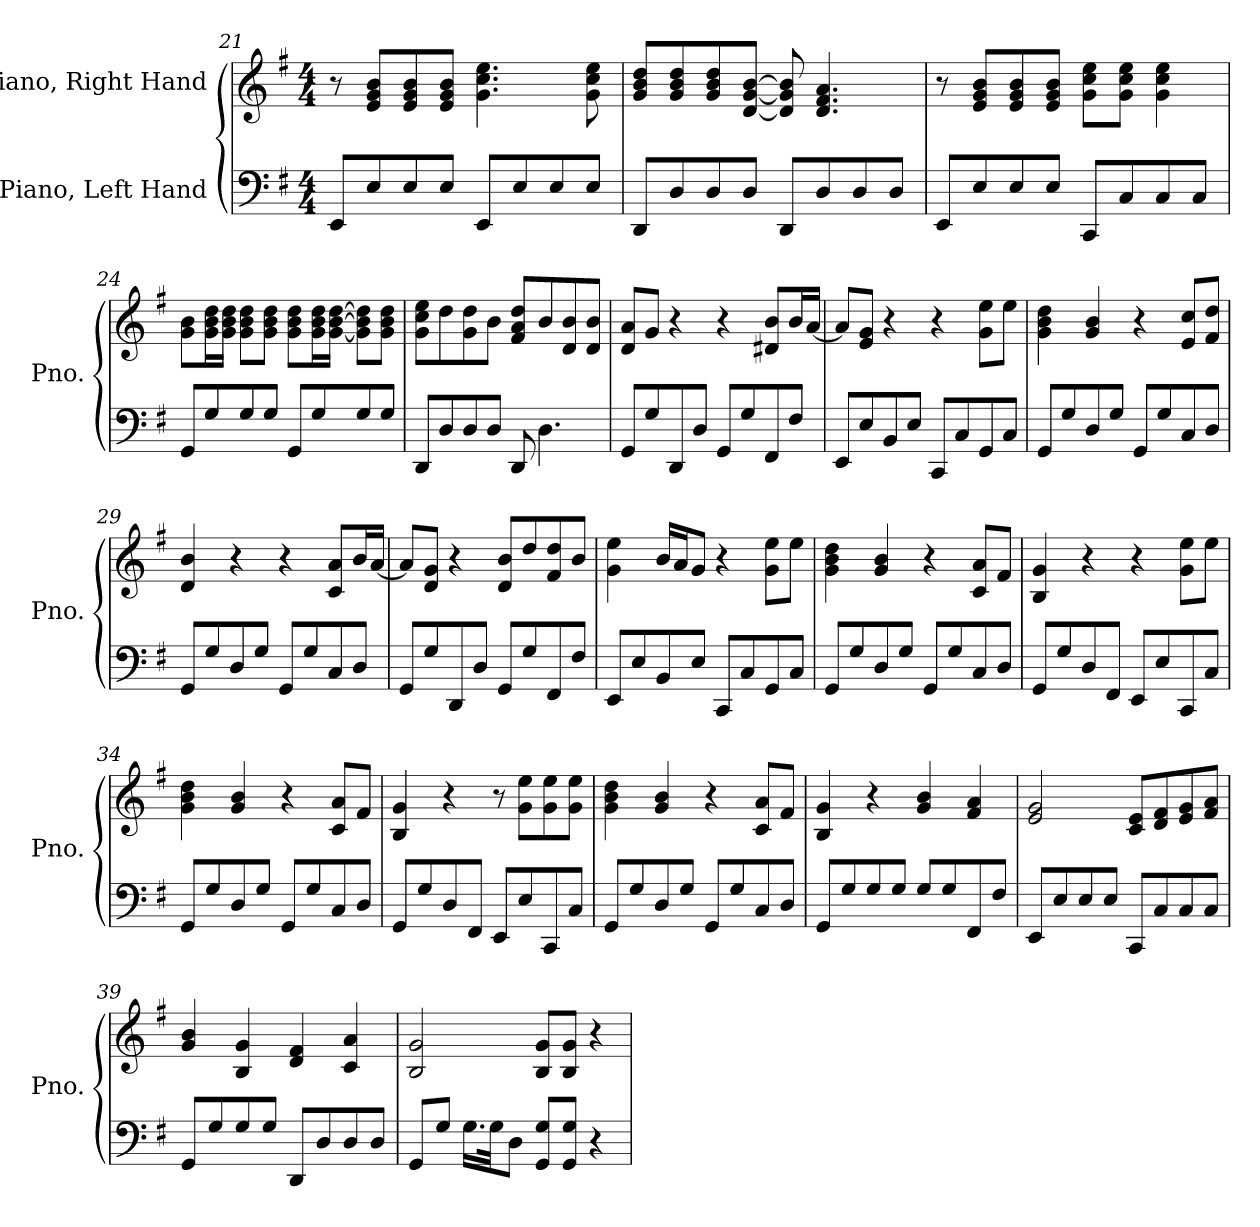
**kern	**kern
*part2	*part1
*staff2	*staff1
*I"Piano, Left Hand	*I"Piano, Right Hand
*I'Pno.	*I'Pno.
!!LO:PB:g=z
*clefF4	*clefG2
*k[f#]	*k[f#]
*M4/4	*M4/4
=21	=21
8EE/L	8r
8E/	8e/ 8g/ 8b/L
8E/	8e/ 8g/ 8b/
8E/J	8e/ 8g/ 8b/J
8EE/L	4.g\ 4.cc\ 4.ee\
8E/	.
8E/	.
8E/J	8g\ 8cc\ 8ee\
=22	=22
8DD/L	8g/ 8b/ 8dd/L
8D/	8g/ 8b/ 8dd/
8D/	8g/ 8b/ 8dd/
8D/J	[8d/ [8g/ [8b/J
8DD/L	8d/] 8g/] 8b/]
8D/	4.d/ 4.f#/ 4.a/
8D/	.
8D/J	.
=23	=23
8EE/L	8r
8E/	8e/ 8g/ 8b/L
8E/	8e/ 8g/ 8b/
8E/J	8e/ 8g/ 8b/J
8CC/L	8g\ 8cc\ 8ee\L
8C/	8g\ 8cc\ 8ee\J
8C/	4g\ 4cc\ 4ee\
8C/J	.
=24	=24
8GG/L	8g\ 8b\L
8G/	16g\ 16b\ 16dd\L
.	16g\ 16b\ 16dd\JJ
8G/	8g\ 8b\ 8dd\L
8G/J	8g\ 8b\ 8dd\J
8GG/L	8g\ 8b\ 8dd\L
8G/	16g\ 16b\ 16dd\L
.	[16g\ [16b\ [16dd\JJ
8G/	8g\] 8b\] 8dd\]L
8G/J	8g\ 8b\ 8dd\J
!!LO:LB:g=z
=25	=25
8DD/L	8g\ 8cc\ 8ee\L
8D/	8dd\
8D/	8g\ 8dd\
8D/J	8b\J
8DD/	8f#/ 8a/ 8dd/L
4.D\	8b/
.	8d/ 8b/
.	8d/ 8b/J
=26	=26
8GG/L	8d/ 8a/L
8G/	8g/J
8DD/	4r
8D/J	.
8GG/L	4r
8G/	.
8FF#/	8d#X/ 8b/L
8F#/J	16b/L
.	[16a/JJ
=27	=27
8EE/L	8a/L]
8E/	8e/ 8g/J
8BB/	4r
8E/J	.
8CC/L	4r
8C/	.
8GG/	8g\ 8ee\L
8C/J	8ee\J
=28	=28
8GG/L	4g\ 4b\ 4dd\
8G/	.
8D/	4g/ 4b/
8G/J	.
8GG/L	4r
8G/	.
8C/	8e/ 8cc/L
8D/J	8f#/ 8dd/J
!!LO:LB:g=z
=29	=29
8GG/L	4d/ 4b/
8G/	.
8D/	4r
8G/J	.
8GG/L	4r
8G/	.
8C/	8c/ 8a/L
8D/J	16b/L
.	[16a/JJ
=30	=30
8GG/L	8a/L]
8G/	8d/ 8g/J
8DD/	4r
8D/J	.
8GG/L	8d/ 8b/L
8G/	8dd/
8FF#/	8f#/ 8dd/
8F#/J	8b/J
=31	=31
8EE/L	4g\ 4ee\
8E/	.
8BB/	16b/LL
.	16a/J
8E/J	8g/J
8CC/L	4r
8C/	.
8GG/	8g\ 8ee\L
8C/J	8ee\J
=32	=32
8GG/L	4g\ 4b\ 4dd\
8G/	.
8D/	4g/ 4b/
8G/J	.
8GG/L	4r
8G/	.
8C/	8c/ 8a/L
8D/J	8f#/J
=33	=33
8GG/L	4B/ 4g/
8G/	.
8D/	4r
8FF#/J	.
8EE/L	4r
8E/	.
8CC/	8g\ 8ee\L
8C/J	8ee\J
!!LO:LB:g=z
=34	=34
8GG/L	4g\ 4b\ 4dd\
8G/	.
8D/	4g/ 4b/
8G/J	.
8GG/L	4r
8G/	.
8C/	8c/ 8a/L
8D/J	8f#/J
=35	=35
8GG/L	4B/ 4g/
8G/	.
8D/	4r
8FF#/J	.
8EE/L	8r
8E/	8g\ 8ee\L
8CC/	8g\ 8ee\
8C/J	8g\ 8ee\J
=36	=36
8GG/L	4g\ 4b\ 4dd\
8G/	.
8D/	4g/ 4b/
8G/J	.
8GG/L	4r
8G/	.
8C/	8c/ 8a/L
8D/J	8f#/J
=37	=37
8GG/L	4B/ 4g/
8G/	.
8G/	4r
8G/J	.
8G/L	4g/ 4b/
8G/	.
8FF#/	4f#/ 4a/
8F#/J	.
=38	=38
8EE/L	2e/ 2g/
8E/	.
8E/	.
8E/J	.
8CC/L	8c/ 8e/L
8C/	8d/ 8f#/
8C/	8e/ 8g/
8C/J	8f#/ 8a/J
!!LO:LB:g=z
=39	=39
8GG/L	4g/ 4b/
8G/	.
8G/	4B/ 4g/
8G/J	.
8DD/L	4d/ 4f#/
8D/	.
8D/	4c/ 4a/
8D/J	.
=40	=40
8GG/L	2B/ 2g/
8G/J	.
16.G\LL	.
32G\JK	.
8D\J	.
8GG/ 8G/L	8B/ 8g/L
8GG/ 8G/J	8B/ 8g/J
4r	4r
=	=
*-	*-
